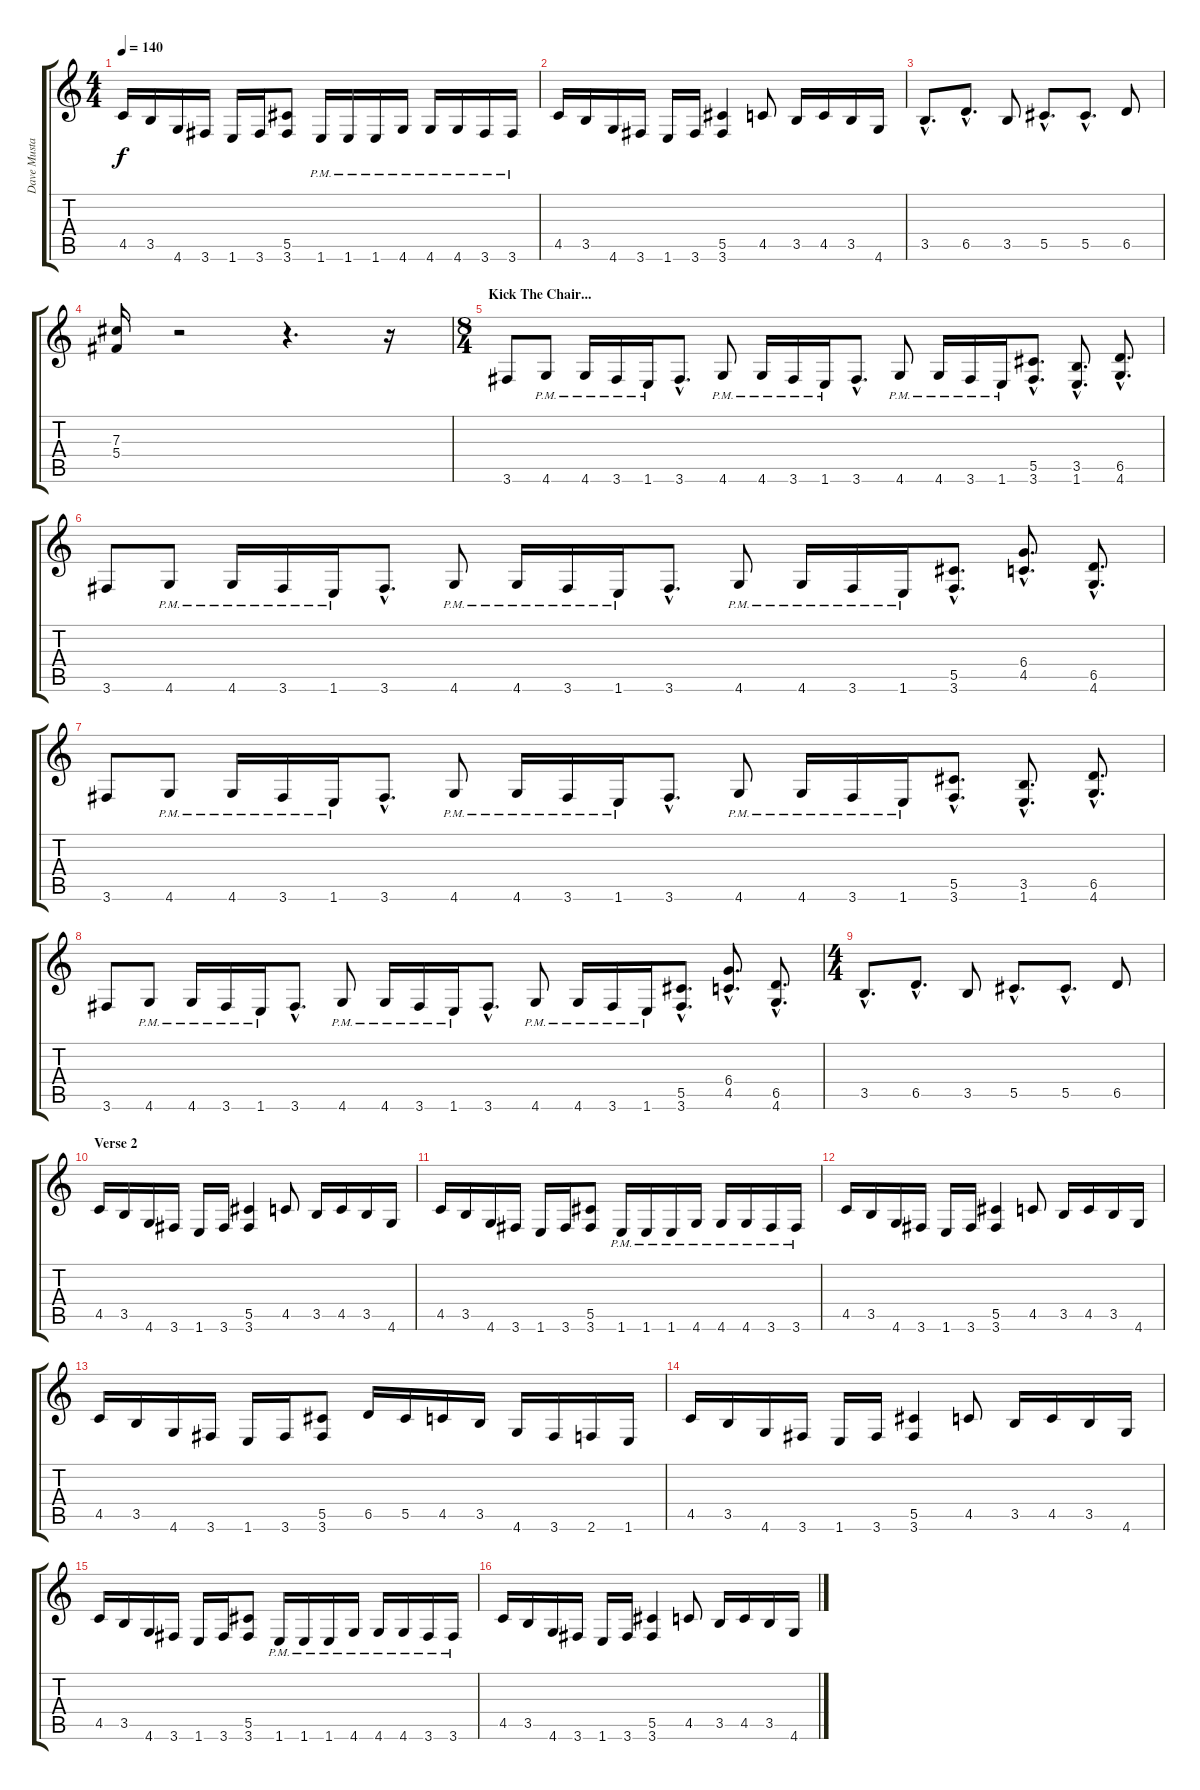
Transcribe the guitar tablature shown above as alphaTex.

\track ("Dave Mustaine Rhytm" "Dave Musta") {instrument distortionguitar}
\staff {score tabs}
\tuning (Eb4 Bb3 Gb3 Db3 Ab2 Eb2) {hide}
\ts (4 4)
\tempo 140
\clef g2
\ks c
4.5.16{dy f} 3.5.16 4.6.16 3.6.16 1.6.16 3.6.16 (5.5 3.6).8 1.6{pm}.16 1.6{pm}.16 1.6{pm}.16 4.6{pm}.16 4.6{pm}.16 4.6{pm}.16 3.6{pm}.16 3.6{pm}.16 |
4.5.16 3.5.16 4.6.16 3.6.16 1.6.16 3.6.16 (5.5 3.6).4 4.5.8 3.5.16 4.5.16 3.5.16 4.6.16 |
3.5{hac}.8{d} 6.5{hac}.8{d} 3.5.8 5.5{hac}.8{d} 5.5{hac}.8{d} 6.5.8 |
(7.3 5.4).16 r.2 r.4{d} r.16 |
\ts (8 4)
\section ("" "Kick The Chair...")
3.6.8 4.6{pm}.8 4.6{pm}.16 3.6{pm}.16 1.6{pm}.16 3.6{hac}.8{d} 4.6{pm}.8 4.6{pm}.16 3.6{pm}.16 1.6{pm}.16 3.6{hac}.8{d} 4.6{pm}.8 4.6{pm}.16 3.6{pm}.16 1.6{pm}.16 (5.5{hac} 3.6{hac}).8{d} (3.5{hac} 1.6{hac}).8{d} (6.5{hac} 4.6{hac}).8{d} |
3.6.8 4.6{pm}.8 4.6{pm}.16 3.6{pm}.16 1.6{pm}.16 3.6{hac}.8{d} 4.6{pm}.8 4.6{pm}.16 3.6{pm}.16 1.6{pm}.16 3.6{hac}.8{d} 4.6{pm}.8 4.6{pm}.16 3.6{pm}.16 1.6{pm}.16 (5.5{hac} 3.6{hac}).8{d} (6.4{hac} 4.5{hac}).8{d} (6.5{hac} 4.6{hac}).8{d} |
3.6.8 4.6{pm}.8 4.6{pm}.16 3.6{pm}.16 1.6{pm}.16 3.6{hac}.8{d} 4.6{pm}.8 4.6{pm}.16 3.6{pm}.16 1.6{pm}.16 3.6{hac}.8{d} 4.6{pm}.8 4.6{pm}.16 3.6{pm}.16 1.6{pm}.16 (5.5{hac} 3.6{hac}).8{d} (3.5{hac} 1.6{hac}).8{d} (6.5{hac} 4.6{hac}).8{d} |
3.6.8 4.6{pm}.8 4.6{pm}.16 3.6{pm}.16 1.6{pm}.16 3.6{hac}.8{d} 4.6{pm}.8 4.6{pm}.16 3.6{pm}.16 1.6{pm}.16 3.6{hac}.8{d} 4.6{pm}.8 4.6{pm}.16 3.6{pm}.16 1.6{pm}.16 (5.5{hac} 3.6{hac}).8{d} (6.4{hac} 4.5{hac}).8{d} (6.5{hac} 4.6{hac}).8{d} |
\ts (4 4)
3.5{hac}.8{d} 6.5{hac}.8{d} 3.5.8 5.5{hac}.8{d} 5.5{hac}.8{d} 6.5.8 |
\section ("" "Verse 2")
4.5.16 3.5.16 4.6.16 3.6.16 1.6.16 3.6.16 (5.5 3.6).4 4.5.8 3.5.16 4.5.16 3.5.16 4.6.16 |
4.5.16 3.5.16 4.6.16 3.6.16 1.6.16 3.6.16 (5.5 3.6).8 1.6{pm}.16 1.6{pm}.16 1.6{pm}.16 4.6{pm}.16 4.6{pm}.16 4.6{pm}.16 3.6{pm}.16 3.6{pm}.16 |
4.5.16 3.5.16 4.6.16 3.6.16 1.6.16 3.6.16 (5.5 3.6).4 4.5.8 3.5.16 4.5.16 3.5.16 4.6.16 |
4.5.16 3.5.16 4.6.16 3.6.16 1.6.16 3.6.16 (5.5 3.6).8 6.5.16 5.5.16 4.5.16 3.5.16 4.6.16 3.6.16 2.6.16 1.6.16 |
4.5.16 3.5.16 4.6.16 3.6.16 1.6.16 3.6.16 (5.5 3.6).4 4.5.8 3.5.16 4.5.16 3.5.16 4.6.16 |
4.5.16 3.5.16 4.6.16 3.6.16 1.6.16 3.6.16 (5.5 3.6).8 1.6{pm}.16 1.6{pm}.16 1.6{pm}.16 4.6{pm}.16 4.6{pm}.16 4.6{pm}.16 3.6{pm}.16 3.6{pm}.16 |
4.5.16 3.5.16 4.6.16 3.6.16 1.6.16 3.6.16 (5.5 3.6).4 4.5.8 3.5.16 4.5.16 3.5.16 4.6.16
